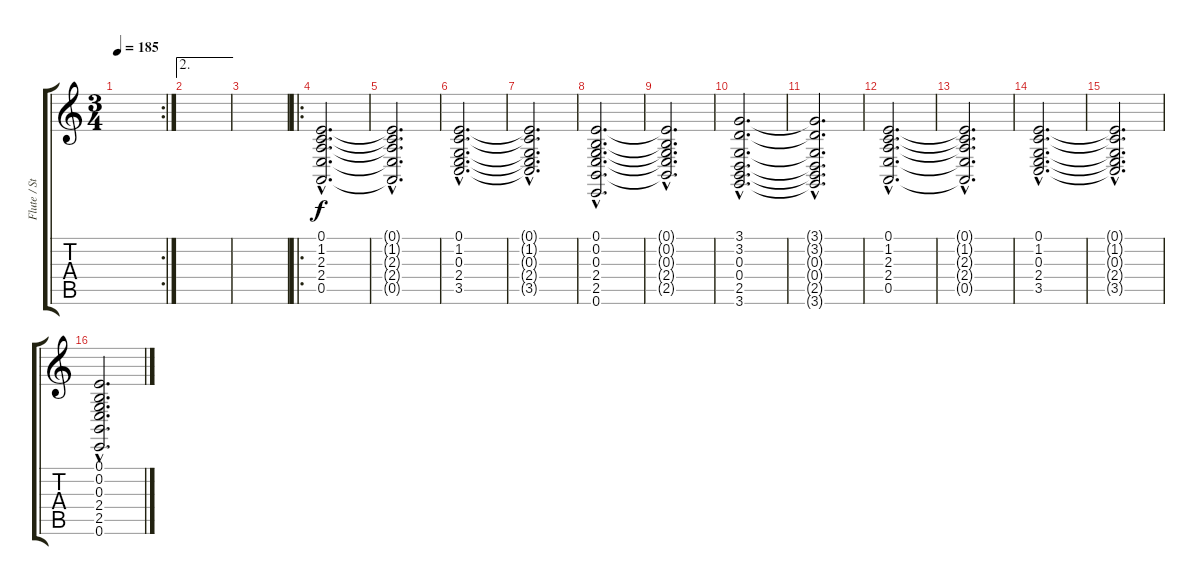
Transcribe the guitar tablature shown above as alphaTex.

\track ("Flute / Strings" "Flute / St") {instrument flute}
\staff {score tabs}
\tuning (E4 B3 G3 D3 A2 E2) {hide}
\rc 2
\ts (3 4)
\tempo 185
\clef g2
\ks c
|
\ae 2
|
|
\ro
(0.1{hac} 1.2{hac} 2.3{hac} 2.4{hac} 0.5{hac}).2{d volume 14 instrument stringensemble1} |
(0.1{hac t} 1.2{hac t} 2.3{hac t} 2.4{hac t} 0.5{hac t}).2{d} |
(0.1{hac} 1.2{hac} 0.3{hac} 2.4{hac} 3.5{hac}).2{d} |
(0.1{hac t} 1.2{hac t} 0.3{hac t} 2.4{hac t} 3.5{hac t}).2{d} |
(0.1{hac} 0.2{hac} 0.3{hac} 2.4{hac} 2.5{hac} 0.6{hac}).2{d} |
(0.1{hac t} 0.2{hac t} 0.3{hac t} 2.4{hac t} 2.5{hac t}).2{d} |
(3.1{hac} 3.2{hac} 0.3{hac} 0.4{hac} 2.5{hac} 3.6{hac}).2{d} |
(3.1{hac t} 3.2{hac t} 0.3{hac t} 0.4{hac t} 2.5{hac t} 3.6{hac t}).2{d} |
(0.1{hac} 1.2{hac} 2.3{hac} 2.4{hac} 0.5{hac}).2{d} |
(0.1{hac t} 1.2{hac t} 2.3{hac t} 2.4{hac t} 0.5{hac t}).2{d} |
(0.1{hac} 1.2{hac} 0.3{hac} 2.4{hac} 3.5{hac}).2{d} |
(0.1{hac t} 1.2{hac t} 0.3{hac t} 2.4{hac t} 3.5{hac t}).2{d} |
(0.1{hac} 0.2{hac} 0.3{hac} 2.4{hac} 2.5{hac} 0.6{hac}).2{d}
